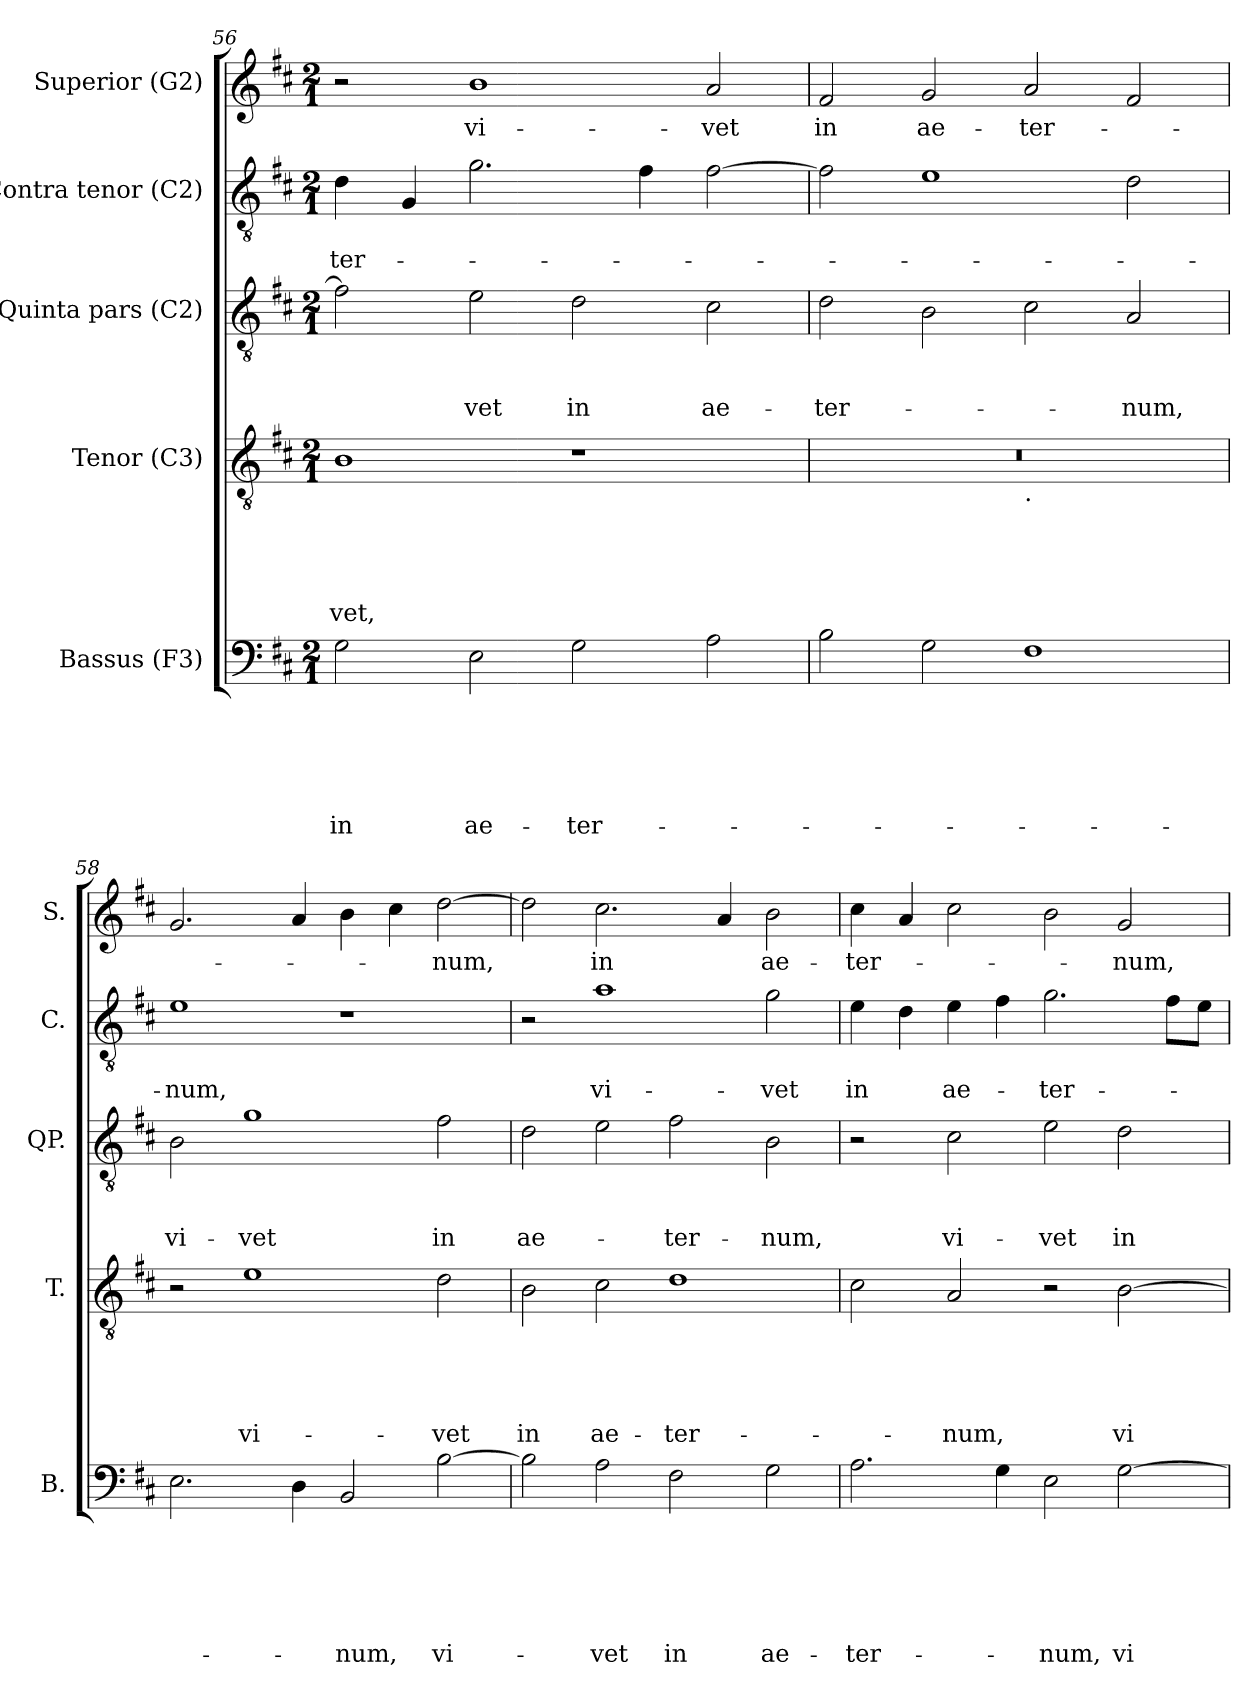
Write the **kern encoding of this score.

**kern	**text	**text	**text	**text	**text	**text	**kern	**text	**text	**text	**text	**text	**kern	**text	**text	**text	**kern	**text	**text	**kern	**text
*part5	*part5	*part5	*part5	*part5	*part5	*part5	*part4	*part4	*part4	*part4	*part4	*part4	*part3	*part3	*part3	*part3	*part2	*part2	*part2	*part1	*part1
*staff5	*staff5	*staff5	*staff5	*staff5	*staff5	*staff5	*staff4	*staff4	*staff4	*staff4	*staff4	*staff4	*staff3	*staff3	*staff3	*staff3	*staff2	*staff2	*staff2	*staff1	*staff1
*I"Bassus (F3)	*	*	*	*	*	*	*I"Tenor (C3)	*	*	*	*	*	*I"Quinta pars (C2)	*	*	*	*I"Contra tenor (C2)	*	*	*I"Superior (G2)	*
*I'B.	*	*	*	*	*	*	*I'T.	*	*	*	*	*	*I'QP.	*	*	*	*I'C.	*	*	*I'S.	*
*clefF4	*	*	*	*	*	*	*clefGv2	*	*	*	*	*	*clefGv2	*	*	*	*clefGv2	*	*	*clefG2	*
*k[f#c#]	*	*	*	*	*	*	*k[f#c#]	*	*	*	*	*	*k[f#c#]	*	*	*	*k[f#c#]	*	*	*k[f#c#]	*
*D:	*	*	*	*	*	*	*D:	*	*	*	*	*	*D:	*	*	*	*D:	*	*	*D:	*
*M2/1	*	*	*	*	*	*	*M2/1	*	*	*	*	*	*M2/1	*	*	*	*M2/1	*	*	*M2/1	*
=56	=56	=56	=56	=56	=56	=56	=56	=56	=56	=56	=56	=56	=56	=56	=56	=56	=56	=56	=56	=56	=56
!	!	!	!	!	!	!LO:LY:b	!	!	!	!	!	!LO:LY:b	!	!	!	!	!	!	!LO:LY:b	!	!
2G\	.	.	.	.	.	in	1B	.	.	.	.	-vet,	2f#\]	.	.	.	4d\	.	-ter-	2r	.
.	.	.	.	.	.	.	.	.	.	.	.	.	.	.	.	.	4G/	.	.	.	.
!	!	!	!	!	!	!LO:LY:b	!	!	!	!	!	!	!	!	!	!LO:LY:b	!	!	!	!	!LO:LY:b
2E\	.	.	.	.	.	ae-	.	.	.	.	.	.	2e\	.	.	-vet	2.g\	.	.	1b	vi-
!	!	!	!	!	!	!LO:LY:b	!	!	!	!	!	!	!	!	!	!LO:LY:b	!	!	!	!	!
2G\	.	.	.	.	.	-ter-	1r	.	.	.	.	.	2d\	.	.	in	.	.	.	.	.
.	.	.	.	.	.	.	.	.	.	.	.	.	.	.	.	.	4f#\	.	.	.	.
!	!	!	!	!	!	!	!	!	!	!	!	!	!	!	!	!LO:LY:b	!	!	!	!	!LO:LY:b
2A\	.	.	.	.	.	.	.	.	.	.	.	.	2c#\	.	.	ae-	[<2f#\	.	.	2a/	-vet
!!LO:LB:g=z
=57	=57	=57	=57	=57	=57	=57	=57	=57	=57	=57	=57	=57	=57	=57	=57	=57	=57	=57	=57	=57	=57
!	!	!	!	!	!	!	!	!	!	!	!	!	!	!	!	!LO:LY:b	!	!	!	!	!LO:LY:b
*	*	*	*	*	*	*	*^	*	*	*	*	*	*	*	*	*	*	*	*	*	*
2B\	.	.	.	.	.	.	0r	1ryy	.	.	.	.	.	2d\	.	.	-ter-	2f#\]	.	.	2f#/	in
!	!	!	!	!	!	!	!	!	!	!	!	!	!	!	!	!	!	!	!	!	!	!LO:LY:b
2G\	.	.	.	.	.	.	.	.	.	.	.	.	.	2B\	.	.	.	1e	.	.	2g/	ae-
!	!	!	!	!	!	!	!	!LO:TX:b:t=.	!	!	!	!	!	!	!	!	!	!	!	!	!	!
!	!	!	!	!	!	!	!	!	!	!	!	!	!	!	!	!	!	!	!	!	!	!LO:LY:b
1F#	.	.	.	.	.	.	.	1ryy	.	.	.	.	.	2c#\	.	.	.	.	.	.	2a/	-ter-
!	!	!	!	!	!	!	!	!	!	!	!	!	!	!	!	!	!LO:LY:b	!	!	!	!	!
.	.	.	.	.	.	.	.	.	.	.	.	.	.	2A/	.	.	-num,	2d\	.	.	2f#/	.
=58	=58	=58	=58	=58	=58	=58	=58	=58	=58	=58	=58	=58	=58	=58	=58	=58	=58	=58	=58	=58	=58	=58
!	!	!	!	!	!	!	!	!	!	!	!	!	!	!	!	!	!LO:LY:b	!	!	!LO:LY:b	!	!
*	*	*	*	*	*	*	*v	*v	*	*	*	*	*	*	*	*	*	*	*	*	*	*
2.E\	.	.	.	.	.	.	2r	.	.	.	.	.	2B\	.	.	vi-	1e	.	-num,	2.g/	.
!	!	!	!	!	!	!	!	!	!	!	!	!LO:LY:b	!	!	!	!LO:LY:b	!	!	!	!	!
.	.	.	.	.	.	.	1e	.	.	.	.	vi-	1g	.	.	-vet	.	.	.	.	.
4D\	.	.	.	.	.	.	.	.	.	.	.	.	.	.	.	.	.	.	.	4a/	.
!	!	!	!	!	!	!LO:LY:b	!	!	!	!	!	!	!	!	!	!	!	!	!	!	!
2BB/	.	.	.	.	.	-num,	.	.	.	.	.	.	.	.	.	.	1r	.	.	4b\	.
.	.	.	.	.	.	.	.	.	.	.	.	.	.	.	.	.	.	.	.	4cc#\	.
!	!	!	!	!	!	!LO:LY:b	!	!	!	!	!	!LO:LY:b	!	!	!	!LO:LY:b	!	!	!	!	!LO:LY:b
[>2B\	.	.	.	.	.	vi-	2d\	.	.	.	.	-vet	2f#\	.	.	in	.	.	.	[>2dd\	-num,
=59	=59	=59	=59	=59	=59	=59	=59	=59	=59	=59	=59	=59	=59	=59	=59	=59	=59	=59	=59	=59	=59
!	!	!	!	!	!	!	!	!	!	!	!	!LO:LY:b	!	!	!	!LO:LY:b	!	!	!	!	!
2B\]	.	.	.	.	.	.	2B\	.	.	.	.	in	2d\	.	.	ae-	2r	.	.	2dd\]	.
!	!	!	!	!	!	!LO:LY:b	!	!	!	!	!	!LO:LY:b	!	!	!	!	!	!	!LO:LY:b	!	!LO:LY:b
2A\	.	.	.	.	.	-vet	2c#\	.	.	.	.	ae-	2e\	.	.	.	1a	.	vi-	2.cc#\	in
!	!	!	!	!	!	!LO:LY:b	!	!	!	!	!	!LO:LY:b	!	!	!	!LO:LY:b	!	!	!	!	!
2F#\	.	.	.	.	.	in	1d	.	.	.	.	-ter-	2f#\	.	.	-ter-	.	.	.	.	.
.	.	.	.	.	.	.	.	.	.	.	.	.	.	.	.	.	.	.	.	4a/	.
!	!	!	!	!	!	!LO:LY:b	!	!	!	!	!	!	!	!	!	!LO:LY:b	!	!	!LO:LY:b	!	!LO:LY:b
2G\	.	.	.	.	.	ae-	.	.	.	.	.	.	2B\	.	.	-num,	2g\	.	-vet	2b\	ae-
=60	=60	=60	=60	=60	=60	=60	=60	=60	=60	=60	=60	=60	=60	=60	=60	=60	=60	=60	=60	=60	=60
!	!	!	!	!	!	!LO:LY:b	!	!	!	!	!	!	!	!	!	!	!	!	!LO:LY:b	!	!LO:LY:b
2.A\	.	.	.	.	.	-ter-	2c#\	.	.	.	.	.	2r	.	.	.	4e\	.	in	4cc#\	-ter-
.	.	.	.	.	.	.	.	.	.	.	.	.	.	.	.	.	4d\	.	.	4a/	.
!	!	!	!	!	!	!	!	!	!	!	!	!LO:LY:b	!	!	!	!LO:LY:b	!	!	!LO:LY:b	!	!
.	.	.	.	.	.	.	2A/	.	.	.	.	-num,	2c#\	.	.	vi-	4e\	.	ae-	2cc#\	.
4G\	.	.	.	.	.	.	.	.	.	.	.	.	.	.	.	.	4f#\	.	.	.	.
!	!	!	!	!	!	!LO:LY:b	!	!	!	!	!	!	!	!	!	!LO:LY:b	!	!	!LO:LY:b	!	!
2E\	.	.	.	.	.	-num,	2r	.	.	.	.	.	2e\	.	.	-vet	2.g\	.	-ter-	2b\	.
!	!	!	!	!	!	!LO:LY:b	!	!	!	!	!	!LO:LY:b	!	!	!	!LO:LY:b	!	!	!	!	!LO:LY:b
[>2G\	.	.	.	.	.	vi-	[>2B\	.	.	.	.	vi-	2d\	.	.	in	.	.	.	2g/	-num,
.	.	.	.	.	.	.	.	.	.	.	.	.	.	.	.	.	8f#\L	.	.	.	.
.	.	.	.	.	.	.	.	.	.	.	.	.	.	.	.	.	8e\J	.	.	.	.
=	=	=	=	=	=	=	=	=	=	=	=	=	=	=	=	=	=	=	=	=	=
*-	*-	*-	*-	*-	*-	*-	*-	*-	*-	*-	*-	*-	*-	*-	*-	*-	*-	*-	*-	*-	*-
